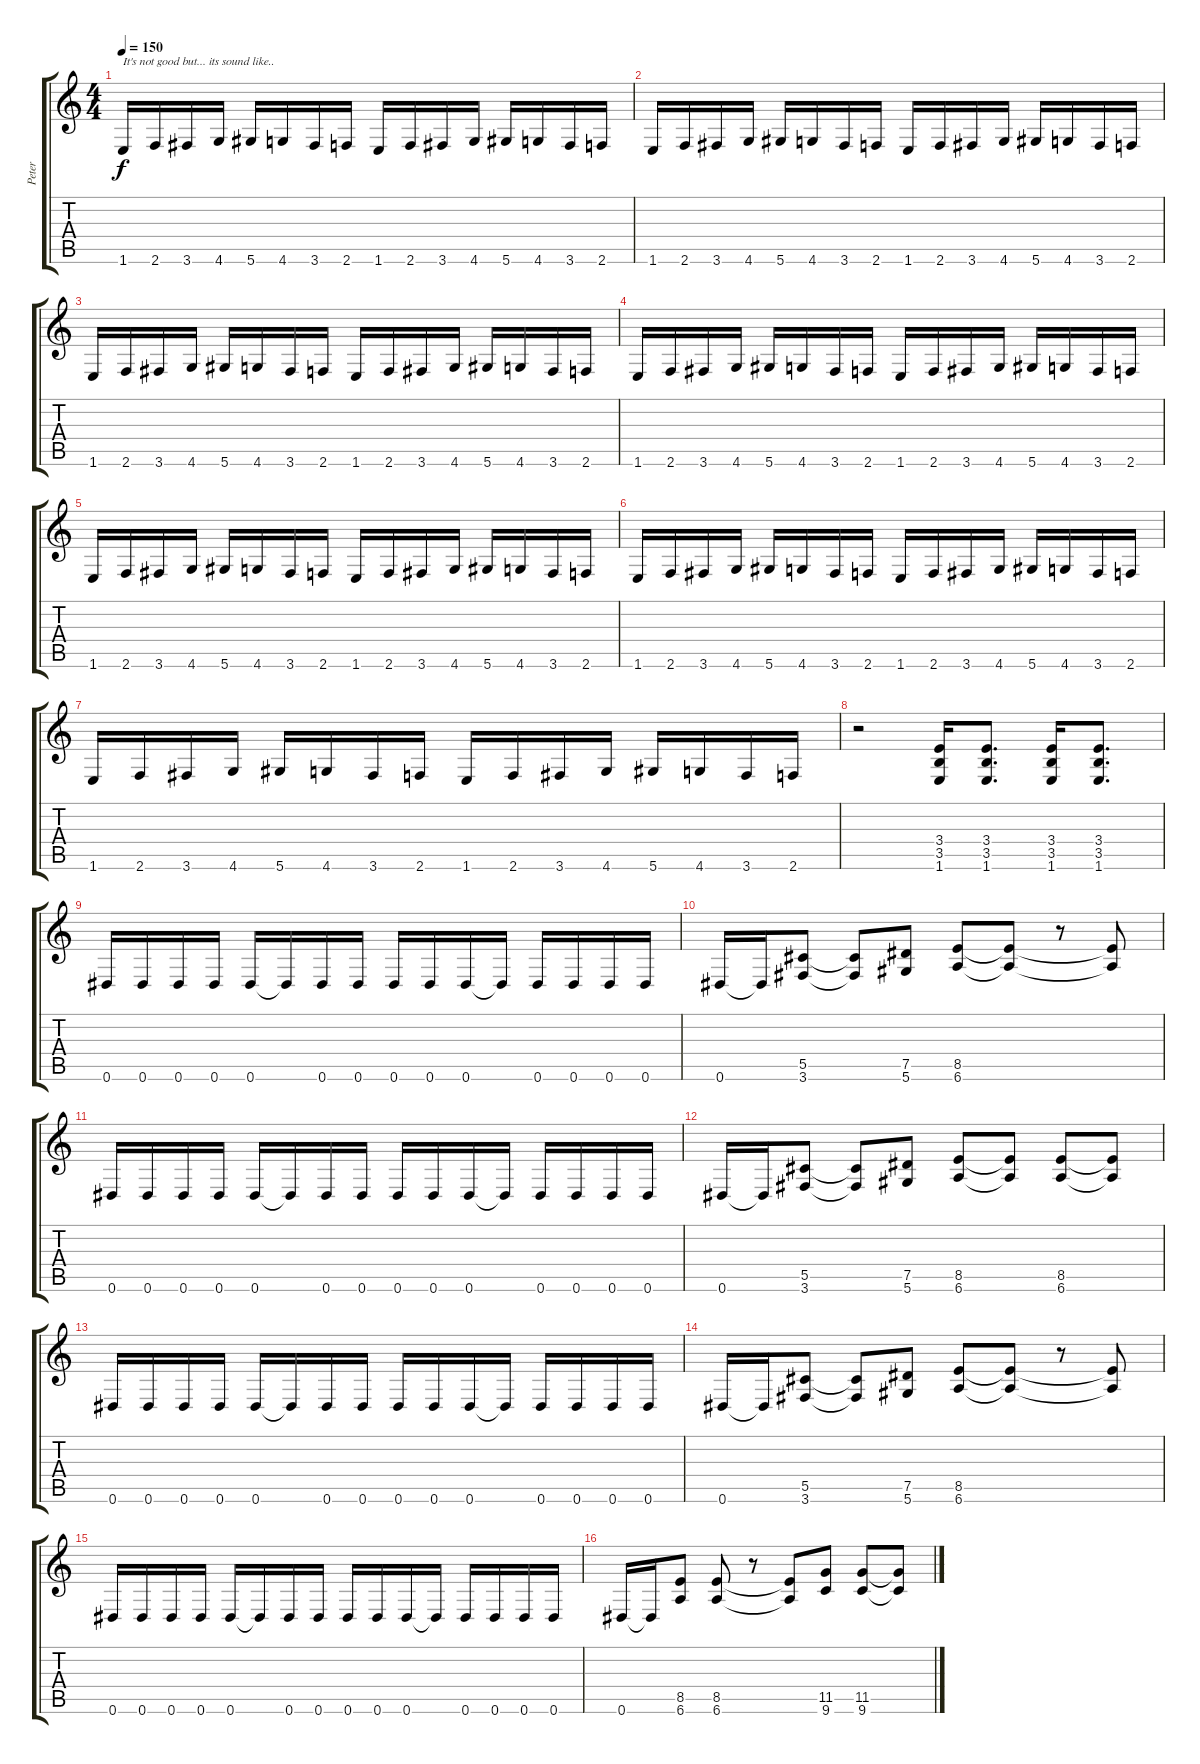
\track ("Peter" "Peter") {instrument distortionguitar}
\staff {score tabs}
\tuning (Eb4 Bb3 Gb3 Db3 Ab2 Eb2) {hide}
\ts (4 4)
\tempo 150
\clef g2
\ks c
1.6.16{txt "It's not good but... its sound like.." dy f instrument distortionguitar} 2.6.16 3.6.16 4.6.16 5.6.16 4.6.16 3.6.16 2.6.16 1.6.16 2.6.16 3.6.16 4.6.16 5.6.16 4.6.16 3.6.16 2.6.16 |
1.6.16{txt " "} 2.6.16 3.6.16 4.6.16 5.6.16 4.6.16 3.6.16 2.6.16 1.6.16 2.6.16 3.6.16 4.6.16 5.6.16 4.6.16 3.6.16 2.6.16 |
1.6.16{txt " "} 2.6.16 3.6.16 4.6.16 5.6.16 4.6.16 3.6.16 2.6.16 1.6.16 2.6.16 3.6.16 4.6.16 5.6.16 4.6.16 3.6.16 2.6.16 |
1.6.16{txt " "} 2.6.16 3.6.16 4.6.16 5.6.16 4.6.16 3.6.16 2.6.16 1.6.16 2.6.16 3.6.16 4.6.16 5.6.16 4.6.16 3.6.16 2.6.16 |
1.6.16{txt " "} 2.6.16 3.6.16 4.6.16 5.6.16 4.6.16 3.6.16 2.6.16 1.6.16 2.6.16 3.6.16 4.6.16 5.6.16 4.6.16 3.6.16 2.6.16 |
1.6.16{txt " "} 2.6.16 3.6.16 4.6.16 5.6.16 4.6.16 3.6.16 2.6.16 1.6.16 2.6.16 3.6.16 4.6.16 5.6.16 4.6.16 3.6.16 2.6.16 |
1.6.16{txt " "} 2.6.16 3.6.16 4.6.16 5.6.16 4.6.16 3.6.16 2.6.16 1.6.16 2.6.16 3.6.16 4.6.16 5.6.16 4.6.16 3.6.16 2.6.16 |
r.2 (3.4 3.5 1.6).16 (3.4 3.5 1.6).8{d} (3.4 3.5 1.6).16 (3.4 3.5 1.6).8{d} |
0.6.16 0.6.16 0.6.16 0.6.16 0.6.16 0.6{t}.16 0.6.16 0.6.16 0.6.16 0.6.16 0.6.16 0.6{t}.16 0.6.16 0.6.16 0.6.16 0.6.16 |
0.6.16 0.6{t}.16 (5.5 3.6).8 (5.5{t} 3.6{t}).8 (7.5 5.6).8 (8.5 6.6).8 (8.5{t} 6.6{t}).8 r.8 (8.5{t} 6.6{t}).8 |
0.6.16 0.6.16 0.6.16 0.6.16 0.6.16 0.6{t}.16 0.6.16 0.6.16 0.6.16 0.6.16 0.6.16 0.6{t}.16 0.6.16 0.6.16 0.6.16 0.6.16 |
0.6.16 0.6{t}.16 (5.5 3.6).8 (5.5{t} 3.6{t}).8 (7.5 5.6).8 (8.5 6.6).8 (8.5{t} 6.6{t}).8 (8.5 6.6).8 (8.5{t} 6.6{t}).8 |
0.6.16 0.6.16 0.6.16 0.6.16 0.6.16 0.6{t}.16 0.6.16 0.6.16 0.6.16 0.6.16 0.6.16 0.6{t}.16 0.6.16 0.6.16 0.6.16 0.6.16 |
0.6.16 0.6{t}.16 (5.5 3.6).8 (5.5{t} 3.6{t}).8 (7.5 5.6).8 (8.5 6.6).8 (8.5{t} 6.6{t}).8 r.8 (8.5{t} 6.6{t}).8 |
0.6.16 0.6.16 0.6.16 0.6.16 0.6.16 0.6{t}.16 0.6.16 0.6.16 0.6.16 0.6.16 0.6.16 0.6{t}.16 0.6.16 0.6.16 0.6.16 0.6.16 |
0.6.16 0.6{t}.16 (8.5 6.6).8 (8.5 6.6).8 r.8 (8.5{t} 6.6{t}).8 (11.5 9.6).8 (11.5 9.6).8 (11.5{t} 9.6{t}).8
